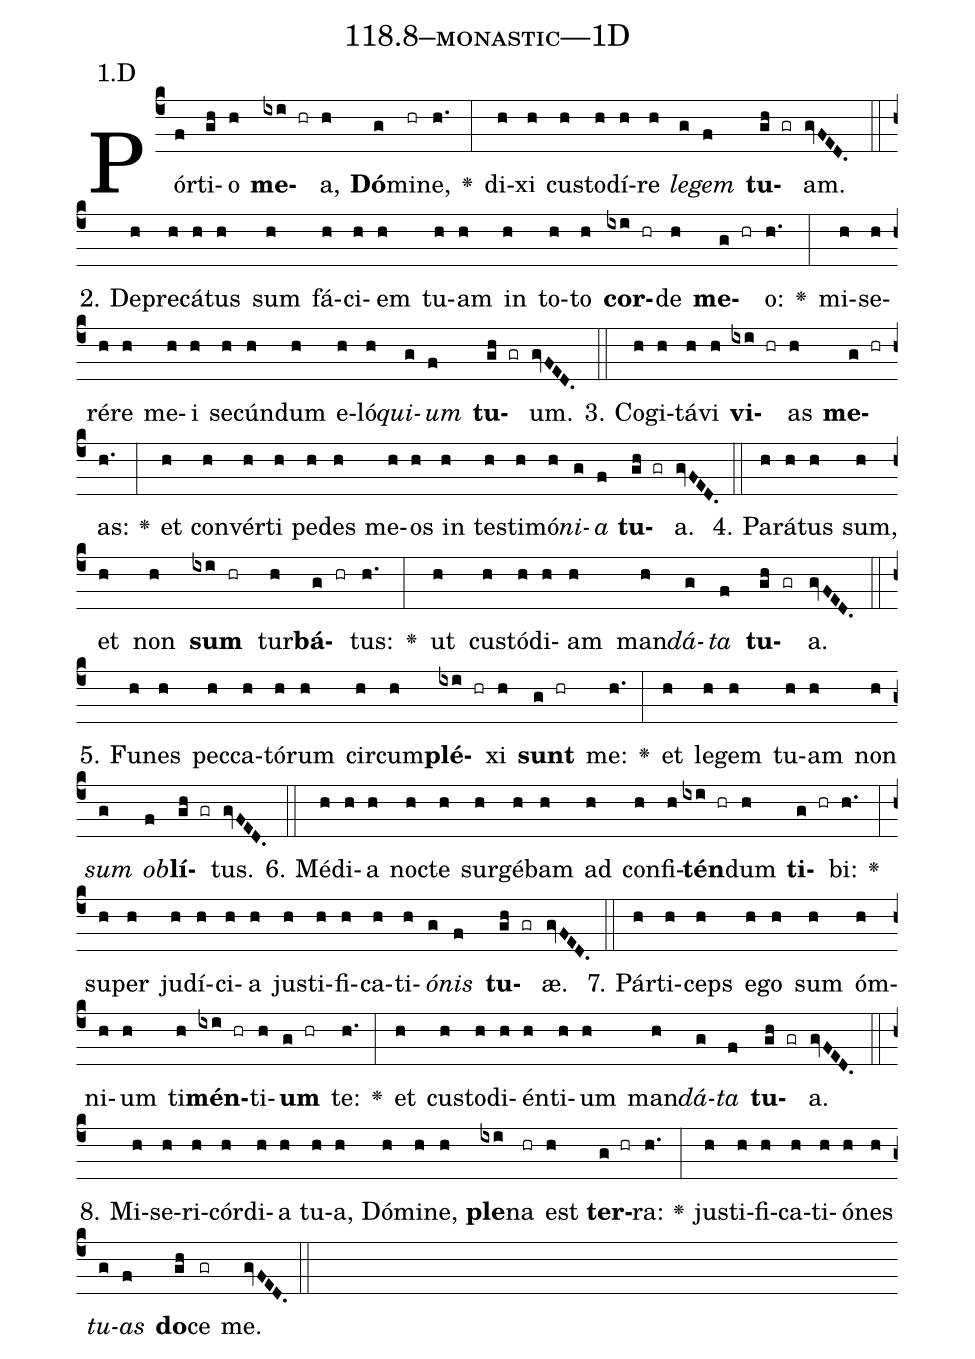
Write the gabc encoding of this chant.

name: 118.8--monastic---1D;
annotation: 1.D;
%%
(c4)Pór(f)ti(gh)o(h) <b>me</b>(ixi hr)a,(h) <b>Dó</b>(g)mi(hr)ne,(h.) <v>\greheightstar</v>(:) di(h)xi(h) cus(h)to(h)dí(h)re(h) <i>le</i>(g)<i>gem</i>(f) <b>tu</b>(gh gr)am.(gvFED.) (::)
2. De(h)pre(h)cá(h)tus(h) sum(h) fá(h)ci(h)em(h) tu(h)am(h) in(h) to(h)to(h) <b>cor</b>(ixi hr)de(h) <b>me</b>(g hr)o:(h.) <v>\greheightstar</v>(:) mi(h)se(h)ré(h)re(h) me(h)i(h) se(h)cún(h)dum(h) e(h)ló(h)<i>qui</i>(g)<i>um</i>(f) <b>tu</b>(gh gr)um.(gvFED.) (::)
3. Co(h)gi(h)tá(h)vi(h) <b>vi</b>(ixi hr)as(h) <b>me</b>(g hr)as:(h.) <v>\greheightstar</v>(:) et(h) con(h)vér(h)ti(h) pe(h)des(h) me(h)os(h) in(h) tes(h)ti(h)mó(h)<i>ni</i>(g)<i>a</i>(f) <b>tu</b>(gh gr)a.(gvFED.) (::)
4. Pa(h)rá(h)tus(h) sum,(h) et(h) non(h) <b>sum</b>(ixi hr) tur(h)<b>bá</b>(g hr)tus:(h.) <v>\greheightstar</v>(:) ut(h) cus(h)tó(h)di(h)am(h) man(h)<i>dá</i>(g)<i>ta</i>(f) <b>tu</b>(gh gr)a.(gvFED.) (::)
5. Fu(h)nes(h) pec(h)ca(h)tó(h)rum(h) cir(h)cum(h)<b>plé</b>(ixi hr)xi(h) <b>sunt</b>(g hr) me:(h.) <v>\greheightstar</v>(:) et(h) le(h)gem(h) tu(h)am(h) non(h) <i>sum</i>(g) <i>ob</i>(f)<b>lí</b>(gh gr)tus.(gvFED.) (::)
6. Mé(h)di(h)a(h) noc(h)te(h) sur(h)gé(h)bam(h) ad(h) con(h)fi(h)<b>tén</b>(ixi hr)dum(h) <b>ti</b>(g hr)bi:(h.) <v>\greheightstar</v>(:) su(h)per(h) ju(h)dí(h)ci(h)a(h) jus(h)ti(h)fi(h)ca(h)ti(h)<i>ó</i>(g)<i>nis</i>(f) <b>tu</b>(gh gr)æ.(gvFED.) (::)
7. Pár(h)ti(h)ceps(h) e(h)go(h) sum(h) óm(h)ni(h)um(h) ti(h)<b>mén</b>(ixi hr)ti(h)<b>um</b>(g hr) te:(h.) <v>\greheightstar</v>(:) et(h) cus(h)to(h)di(h)én(h)ti(h)um(h) man(h)<i>dá</i>(g)<i>ta</i>(f) <b>tu</b>(gh gr)a.(gvFED.) (::)
8. Mi(h)se(h)ri(h)cór(h)di(h)a(h) tu(h)a,(h) Dó(h)mi(h)ne,(h) <b>ple</b>(ixi)na(hr) est(h) <b>ter</b>(g hr)ra:(h.) <v>\greheightstar</v>(:) jus(h)ti(h)fi(h)ca(h)ti(h)ó(h)nes(h) <i>tu</i>(g)<i>as</i>(f) <b>do</b>(gh)ce(gr) me.(gvFED.) (::)
